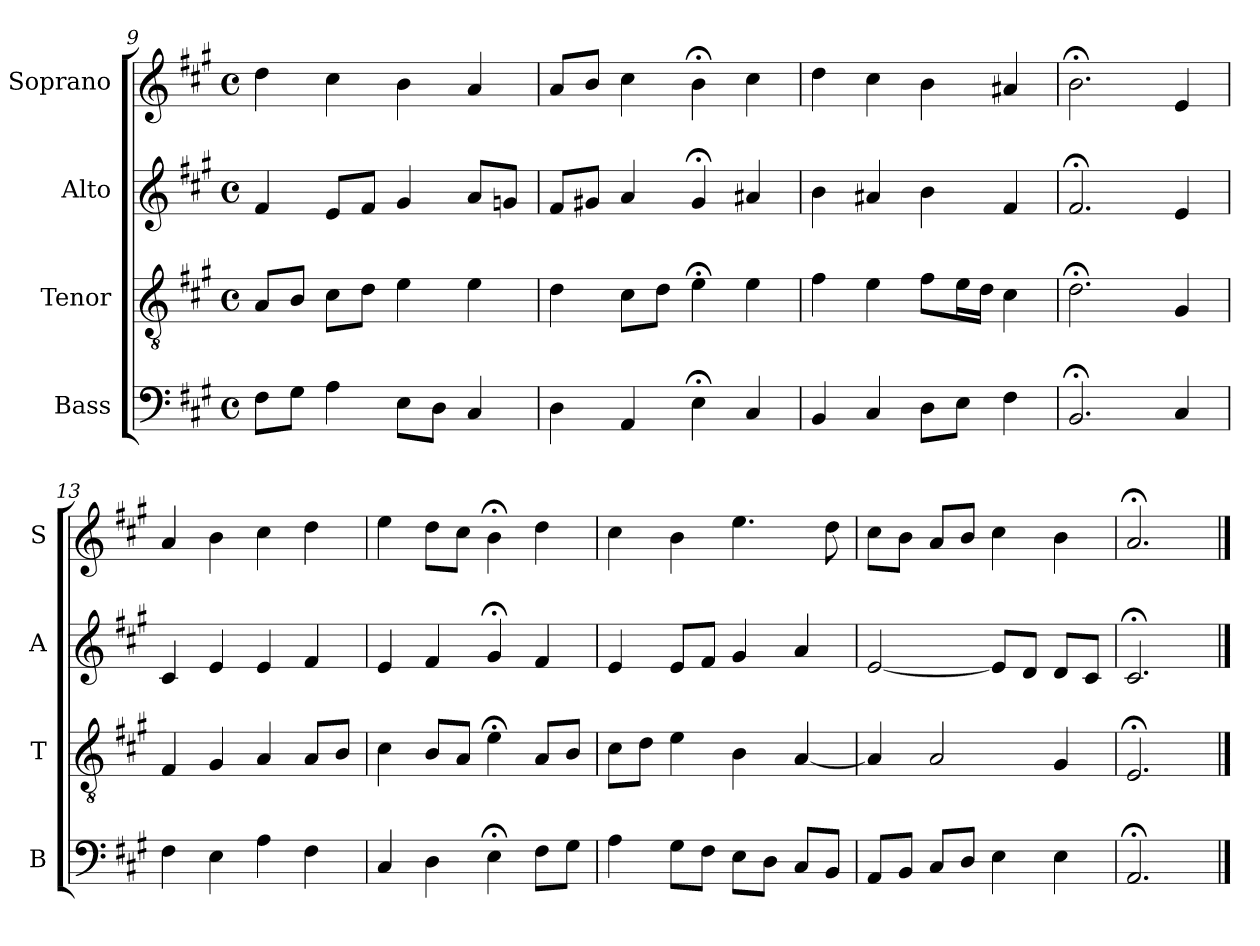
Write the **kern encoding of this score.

**kern	**kern	**kern	**kern
*part4	*part3	*part2	*part1
*staff4	*staff3	*staff2	*staff1
*I"Bass	*I"Tenor	*I"Alto	*I"Soprano
*I'B	*I'T	*I'A	*I'S
*clefF4	*clefGv2	*clefG2	*clefG2
*k[f#c#g#]	*k[f#c#g#]	*k[f#c#g#]	*k[f#c#g#]
*A:	*A:	*A:	*A:
*M4/4	*M4/4	*M4/4	*M4/4
*met(c)	*met(c)	*met(c)	*met(c)
=9	=9	=9	=9
8F#L	8AL	4f#	4dd
8G#J	8BJ	.	.
4A	8c#L	8eL	4cc#
.	8dJ	8f#J	.
8EL	4e	4g#	4b
8DJ	.	.	.
4C#	4e	8aL	4a
.	.	8gnJ	.
=10	=10	=10	=10
4D	4d	8f#L	8aL
.	.	8g#XJ	8bJ
4AA	8c#L	4a	4cc#
.	8dJ	.	.
4E;<	4e;<	4g#;<	4b;<
4C#	4e	4a#X	4cc#
=11	=11	=11	=11
4BB	4f#	4b	4dd
4C#	4e	4a#X	4cc#
8DL	8f#L	4b	4b
8EJ	16eL	.	.
.	16dJJ	.	.
4F#	4c#	4f#	4a#X
=12	=12	=12	=12
2.BB;<	2.d;<	2.f#;<	2.b;<
4C#	4G#	4e	4e
=13	=13	=13	=13
4F#	4F#	4c#i	4ai
4E	4G#	4ei	4bi
4A	4A	4e	4cc#
4F#	8AL	4f#	4dd
.	8BJ	.	.
=14	=14	=14	=14
4C#	4c#	4e	4ee
4D	8BL	4f#	8ddL
.	8AJ	.	8cc#J
4E;<	4e;<	4g#;<	4b;<
8F#L	8AL	4f#	4dd
8G#J	8BJ	.	.
=15	=15	=15	=15
4A	8c#L	4e	4cc#
.	8dJ	.	.
8G#L	4e	8eL	4b
8F#J	.	8f#J	.
8EL	4B	4g#	4.ee
8DJ	.	.	.
8C#L	[4A	4a	.
8BBJ	.	.	8dd
=16	=16	=16	=16
8AAL	4A]	[2e	8cc#L
8BBJ	.	.	8bJ
8C#L	2A	.	8aL
8DJ	.	.	8bJ
4E	.	8eL]	4cc#
.	.	8dJ	.
4E	4G#	8dL	4b
.	.	8c#J	.
=17	=17	=17	=17
2.AA;<	2.E;<	2.c#;<	2.a;<
==	==	==	==
*-	*-	*-	*-
